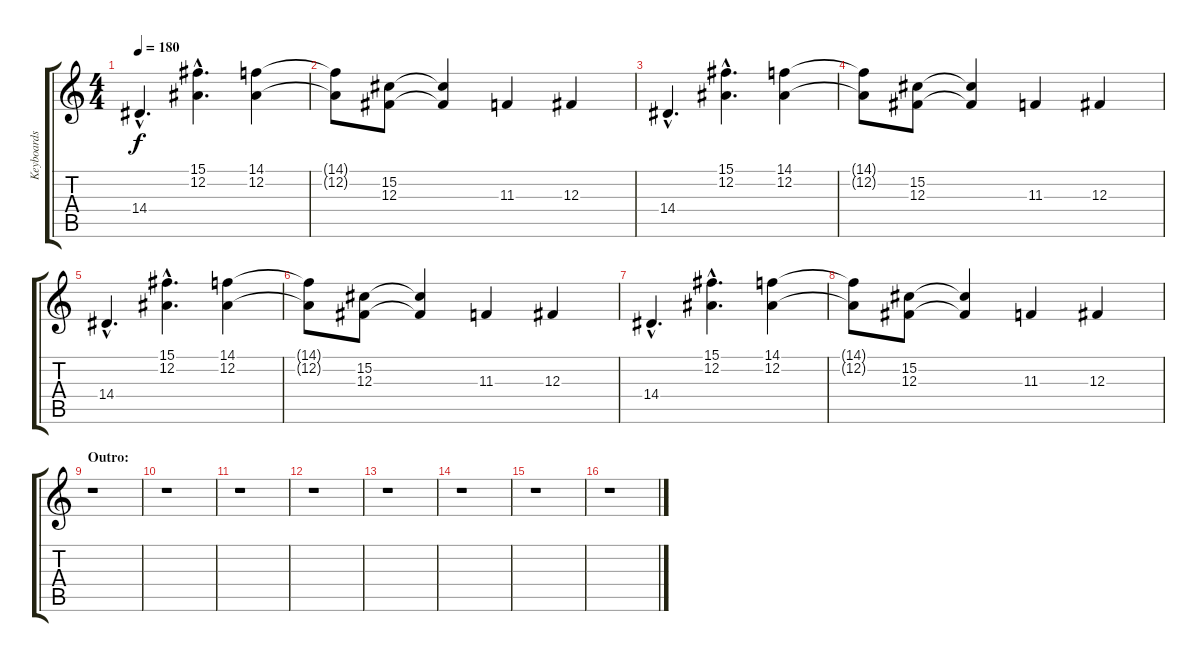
\track ("Keyboards" "Keyboards") {instrument acousticgrandpiano}
\staff {score tabs}
\tuning (Eb4 Bb3 Gb3 Db3 Ab2 Eb2) {hide}
\ts (4 4)
\tempo 180
\clef g2
\ks c
14.4{hac}.4{d dy f} (15.1{hac} 12.2{hac}).4{d} (14.1 12.2).4 |
(14.1{t} 12.2{t}).8 (15.2 12.3).8 (15.2{t} 12.3{t}).4 11.3.4 12.3.4 |
14.4{hac}.4{d} (15.1{hac} 12.2{hac}).4{d} (14.1 12.2).4 |
(14.1{t} 12.2{t}).8 (15.2 12.3).8 (15.2{t} 12.3{t}).4 11.3.4 12.3.4 |
14.4{hac}.4{d} (15.1{hac} 12.2{hac}).4{d} (14.1 12.2).4 |
(14.1{t} 12.2{t}).8 (15.2 12.3).8 (15.2{t} 12.3{t}).4 11.3.4 12.3.4 |
14.4{hac}.4{d} (15.1{hac} 12.2{hac}).4{d} (14.1 12.2).4 |
(14.1{t} 12.2{t}).8 (15.2 12.3).8 (15.2{t} 12.3{t}).4 11.3.4 12.3.4 |
\section ("" "Outro:")
r.1 |
r.1 |
r.1 |
r.1 |
r.1 |
r.1 |
r.1 |
r.1
